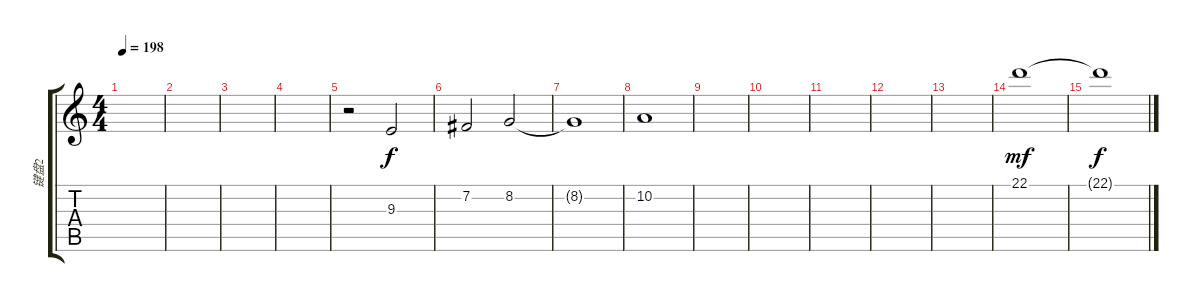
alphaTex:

\track ("键盘2" "键盘2") {instrument stringensemble2}
\staff {score tabs}
\tuning (E4 B3 G3 D3 A2 E2) {hide}
\ts (4 4)
\tempo 198
\clef g2
\ks c
|
|
|
|
r.2 9.3.2 |
7.2.2 8.2.2 |
8.2{t}.1 |
10.2.1 |
|
|
|
|
|
22.1.1{dy mf} |
22.1{t}.1{dy f}
